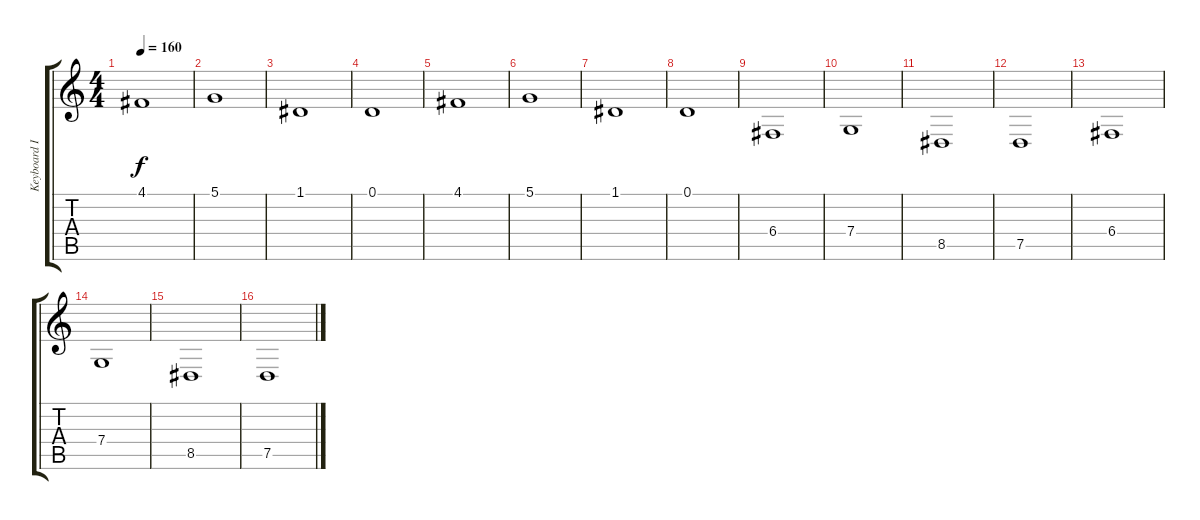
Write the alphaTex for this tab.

\track ("Keyboard I" "Keyboard I") {instrument stringensemble1}
\staff {score tabs}
\tuning (D4 A3 F3 C3 G2 D2) {hide}
\ts (4 4)
\tempo 160
\clef g2
\ks c
4.1.1{dy f volume 9 instrument pad3polysynth} |
5.1.1 |
1.1.1 |
0.1.1 |
4.1.1 |
5.1.1 |
1.1.1 |
0.1.1 |
6.4.1 |
7.4.1 |
8.5.1 |
7.5.1 |
6.4.1 |
7.4.1 |
8.5.1 |
7.5.1
